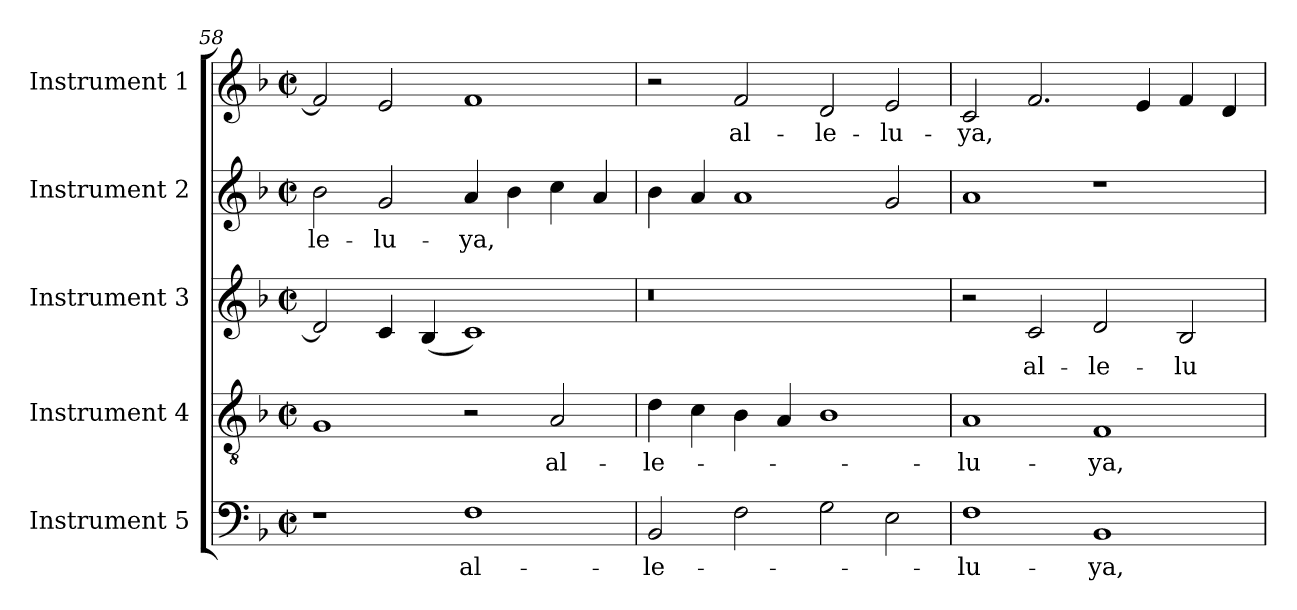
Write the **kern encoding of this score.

**kern	**text	**kern	**text	**kern	**text	**kern	**text	**kern	**text
*part5	*part5	*part4	*part4	*part3	*part3	*part2	*part2	*part1	*part1
*staff5	*staff5	*staff4	*staff4	*staff3	*staff3	*staff2	*staff2	*staff1	*staff1
*I"Instrument 5	*	*I"Instrument 4	*	*I"Instrument 3	*	*I"Instrument 2	*	*I"Instrument 1	*
*clefF4	*	*clefGv2	*	*clefG2	*	*clefG2	*	*clefG2	*
*k[b-]	*	*k[b-]	*	*k[b-]	*	*k[b-]	*	*k[b-]	*
*F:	*	*F:	*	*F:	*	*F:	*	*F:	*
*M2/2	*	*M2/2	*	*M2/2	*	*M2/2	*	*M2/2	*
*met(c|)	*	*met(c|)	*	*met(c|)	*	*met(c|)	*	*met(c|)	*
=58	=58	=58	=58	=58	=58	=58	=58	=58	=58
!	!	!	!	!	!	!	!LO:LY:b:cj	!	!
1r	.	1G	.	2d/]	.	2b-\	-le-	2f/]	.
!	!	!	!	!	!	!	!LO:LY:b:cj	!	!
.	.	.	.	4c/	.	2g/	-lu-	2e/	.
.	.	.	.	(>4B-/	.	.	.	.	.
!	!LO:LY:b:cj	!	!	!	!	!	!LO:LY:b:cj	!	!
1F	al-	2r	.	1c)	.	4a/	-ya,	1f	.
.	.	.	.	.	.	4b-\	.	.	.
!	!	!	!LO:LY:b:cj	!	!	!	!	!	!
.	.	2A/	al-	.	.	4cc\	.	.	.
.	.	.	.	.	.	4a/	.	.	.
=59	=59	=59	=59	=59	=59	=59	=59	=59	=59
!	!LO:LY:b:cj	!	!LO:LY:b:cj	!	!	!	!	!	!
2BB-/	-le-	4d\	-le-	0r	.	4b-\	.	2r	.
.	.	4c\	.	.	.	4a/	.	.	.
!	!	!	!	!	!	!	!	!	!LO:LY:b:cj
2F\	.	4B-\	.	.	.	1a	.	2f/	al-
.	.	4A/	.	.	.	.	.	.	.
!	!	!	!	!	!	!	!	!	!LO:LY:b:cj
2G\	.	1B-	.	.	.	.	.	2d/	-le-
!	!	!	!	!	!	!	!	!	!LO:LY:b:cj
2E\	.	.	.	.	.	2g/	.	2e/	-lu-
=60	=60	=60	=60	=60	=60	=60	=60	=60	=60
!	!LO:LY:b:cj	!	!LO:LY:b:cj	!	!	!	!	!	!LO:LY:b:cj
1F	-lu-	1A	-lu-	2r	.	1a	.	2c/	-ya,
!	!	!	!	!	!LO:LY:b:cj	!	!	!	!
.	.	.	.	2c/	al-	.	.	2.f/	.
!	!LO:LY:b:cj	!	!LO:LY:b:cj	!	!LO:LY:b:cj	!	!	!	!
1BB-	-ya,	1F	-ya,	2d/	-le-	1r	.	.	.
.	.	.	.	.	.	.	.	4e/	.
!	!	!	!	!	!LO:LY:b:cj	!	!	!	!
.	.	.	.	2B-/	-lu-	.	.	4f/	.
.	.	.	.	.	.	.	.	4d/	.
=	=	=	=	=	=	=	=	=	=
*-	*-	*-	*-	*-	*-	*-	*-	*-	*-
